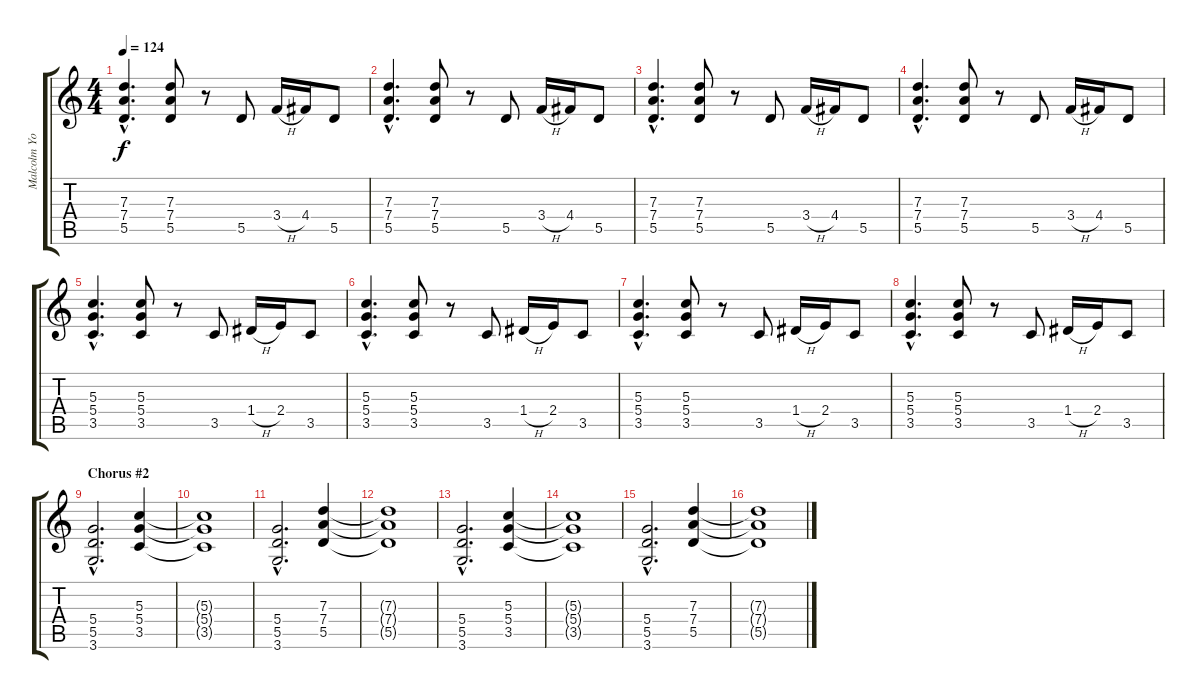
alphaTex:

\track ("Malcolm Young" "Malcolm Yo") {instrument overdrivenguitar}
\staff {score tabs}
\tuning (E4 B3 G3 D3 A2 E2) {hide}
\ts (4 4)
\tempo 124
\clef g2
\ks c
(7.3{hac} 7.4{hac} 5.5{hac}).4{d dy f} (7.3 7.4 5.5).8 r.8 5.5.8 3.4{h}.16 4.4.16 5.5.8 |
(7.3{hac} 7.4{hac} 5.5{hac}).4{d} (7.3 7.4 5.5).8 r.8 5.5.8 3.4{h}.16 4.4.16 5.5.8 |
(7.3{hac} 7.4{hac} 5.5{hac}).4{d} (7.3 7.4 5.5).8 r.8 5.5.8 3.4{h}.16 4.4.16 5.5.8 |
(7.3{hac} 7.4{hac} 5.5{hac}).4{d} (7.3 7.4 5.5).8 r.8 5.5.8 3.4{h}.16 4.4.16 5.5.8 |
(5.3{hac} 5.4{hac} 3.5{hac}).4{d} (5.3 5.4 3.5).8 r.8 3.5.8 1.4{h}.16 2.4.16 3.5.8 |
(5.3{hac} 5.4{hac} 3.5{hac}).4{d} (5.3 5.4 3.5).8 r.8 3.5.8 1.4{h}.16 2.4.16 3.5.8 |
(5.3{hac} 5.4{hac} 3.5{hac}).4{d} (5.3 5.4 3.5).8 r.8 3.5.8 1.4{h}.16 2.4.16 3.5.8 |
(5.3{hac} 5.4{hac} 3.5{hac}).4{d} (5.3 5.4 3.5).8 r.8 3.5.8 1.4{h}.16 2.4.16 3.5.8 |
\section ("" "Chorus #2")
(5.4{hac} 5.5{hac} 3.6{hac}).2{d} (5.3 5.4 3.5).4 |
(5.3{t} 5.4{t} 3.5{t}).1 |
(5.4{hac} 5.5{hac} 3.6{hac}).2{d} (7.3 7.4 5.5).4 |
(7.3{t} 7.4{t} 5.5{t}).1 |
(5.4{hac} 5.5{hac} 3.6{hac}).2{d} (5.3 5.4 3.5).4 |
(5.3{t} 5.4{t} 3.5{t}).1 |
(5.4{hac} 5.5{hac} 3.6{hac}).2{d} (7.3 7.4 5.5).4 |
(7.3{t} 7.4{t} 5.5{t}).1
